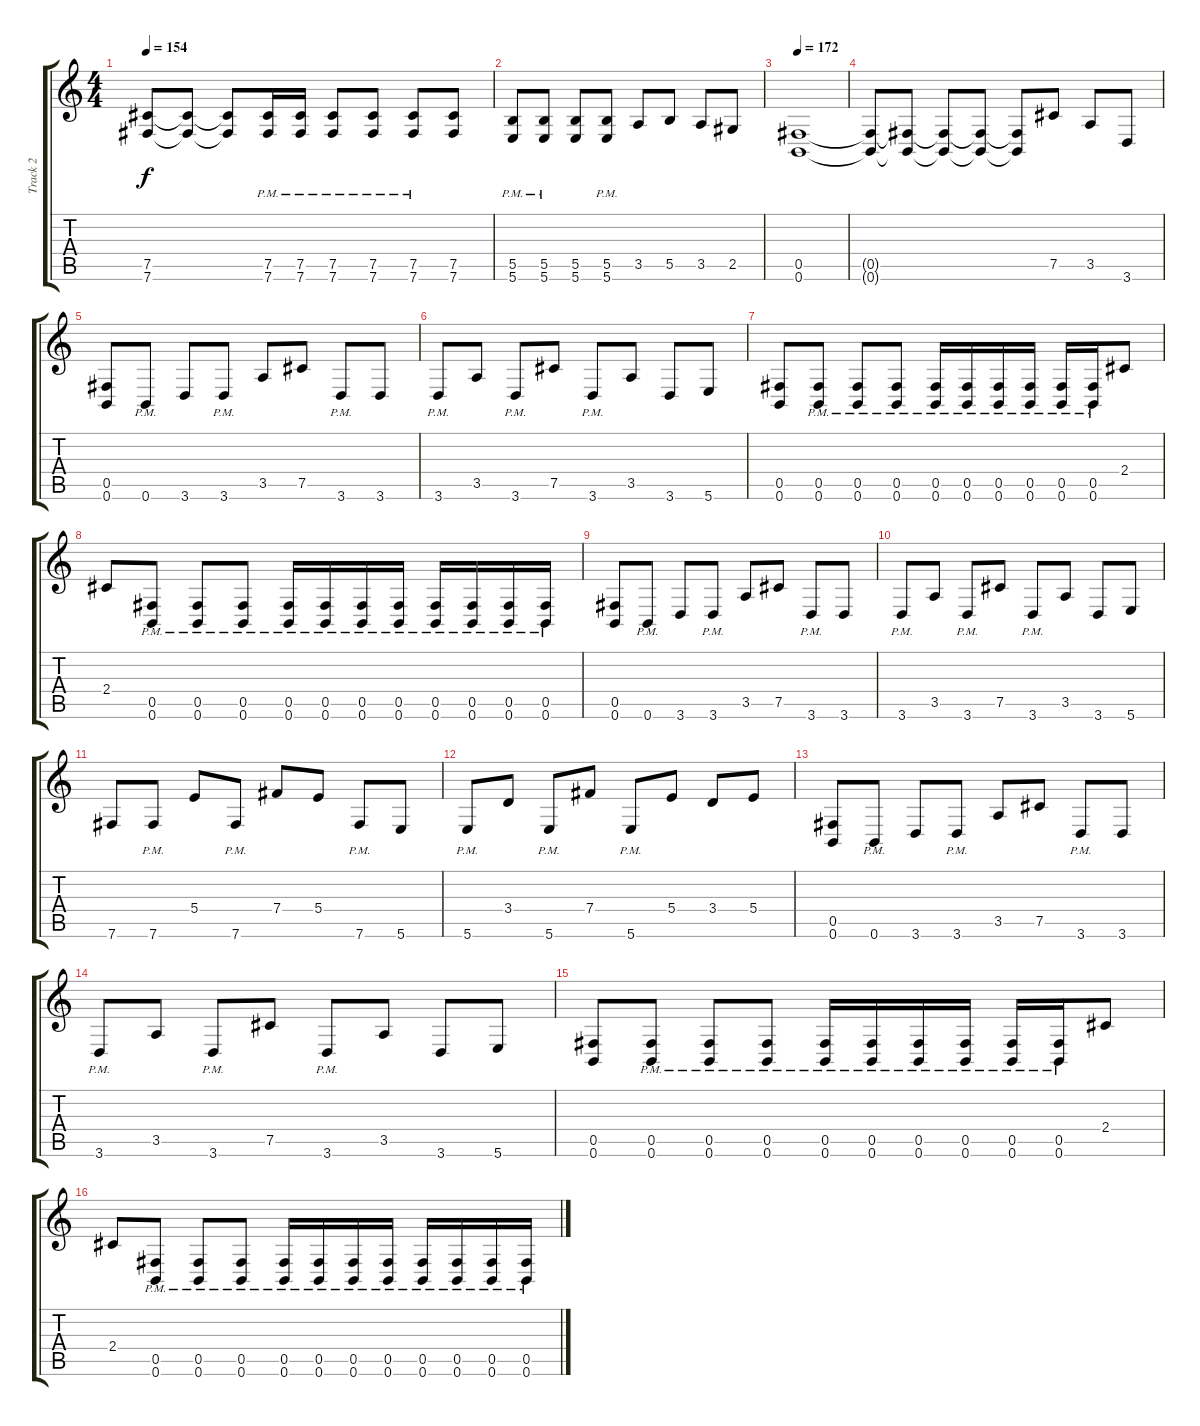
\track ("Track 2" "Track 2") {instrument distortionguitar}
\staff {score tabs}
\tuning (Db4 Ab3 E3 B2 Gb2 B1) {hide}
\ts (4 4)
\tempo 154
\clef g2
\ks c
(7.5 7.6).8{dy f} (7.5{t} 7.6{t}).8 (7.5{t} 7.6{t}).8 (7.5{pm} 7.6{pm}).16 (7.5{pm} 7.6{pm}).16 (7.5{pm} 7.6{pm}).8 (7.5{pm} 7.6{pm}).8 (7.5{pm} 7.6{pm}).8 (7.5 7.6).8 |
(5.5{pm} 5.6{pm}).8 (5.5{pm} 5.6{pm}).8 (5.5 5.6).8 (5.5{pm} 5.6{pm}).8 3.5.8 5.5.8 3.5.8 2.5.8 |
\tempo 172
(0.5 0.6).1 |
(0.5{t} 0.6{t}).8 (0.5{t} 0.6{t}).8 (0.5{t} 0.6{t}).8 (0.5{t} 0.6{t}).8 (0.5{t} 0.6{t}).8 7.5.8 3.5.8 3.6.8 |
(0.5 0.6).8 0.6{pm}.8 3.6.8 3.6{pm}.8 3.5.8 7.5.8 3.6{pm}.8 3.6.8 |
3.6{pm}.8 3.5.8 3.6{pm}.8 7.5.8 3.6{pm}.8 3.5.8 3.6.8 5.6.8 |
(0.5 0.6).8 (0.5{pm} 0.6{pm}).8 (0.5{pm} 0.6{pm}).8 (0.5{pm} 0.6{pm}).8 (0.5{pm} 0.6{pm}).16 (0.5{pm} 0.6{pm}).16 (0.5{pm} 0.6{pm}).16 (0.5{pm} 0.6{pm}).16 (0.5{pm} 0.6{pm}).16 (0.5{pm} 0.6{pm}).16 2.4.8 |
2.4.8 (0.5{pm} 0.6{pm}).8 (0.5{pm} 0.6{pm}).8 (0.5{pm} 0.6{pm}).8 (0.5{pm} 0.6{pm}).16 (0.5{pm} 0.6{pm}).16 (0.5{pm} 0.6{pm}).16 (0.5{pm} 0.6{pm}).16 (0.5{pm} 0.6{pm}).16 (0.5{pm} 0.6{pm}).16 (0.5{pm} 0.6{pm}).16 (0.5{pm} 0.6{pm}).16 |
(0.5 0.6).8 0.6{pm}.8 3.6.8 3.6{pm}.8 3.5.8 7.5.8 3.6{pm}.8 3.6.8 |
3.6{pm}.8 3.5.8 3.6{pm}.8 7.5.8 3.6{pm}.8 3.5.8 3.6.8 5.6.8 |
7.6.8 7.6{pm}.8 5.4.8 7.6{pm}.8 7.4.8 5.4.8 7.6{pm}.8 5.6.8 |
5.6{pm}.8 3.4.8 5.6{pm}.8 7.4.8 5.6{pm}.8 5.4.8 3.4.8 5.4.8 |
(0.5 0.6).8 0.6{pm}.8 3.6.8 3.6{pm}.8 3.5.8 7.5.8 3.6{pm}.8 3.6.8 |
3.6{pm}.8 3.5.8 3.6{pm}.8 7.5.8 3.6{pm}.8 3.5.8 3.6.8 5.6.8 |
(0.5 0.6).8 (0.5{pm} 0.6{pm}).8 (0.5{pm} 0.6{pm}).8 (0.5{pm} 0.6{pm}).8 (0.5{pm} 0.6{pm}).16 (0.5{pm} 0.6{pm}).16 (0.5{pm} 0.6{pm}).16 (0.5{pm} 0.6{pm}).16 (0.5{pm} 0.6{pm}).16 (0.5{pm} 0.6{pm}).16 2.4.8 |
2.4.8 (0.5{pm} 0.6{pm}).8 (0.5{pm} 0.6{pm}).8 (0.5{pm} 0.6{pm}).8 (0.5{pm} 0.6{pm}).16 (0.5{pm} 0.6{pm}).16 (0.5{pm} 0.6{pm}).16 (0.5{pm} 0.6{pm}).16 (0.5{pm} 0.6{pm}).16 (0.5{pm} 0.6{pm}).16 (0.5{pm} 0.6{pm}).16 (0.5{pm} 0.6{pm}).16
